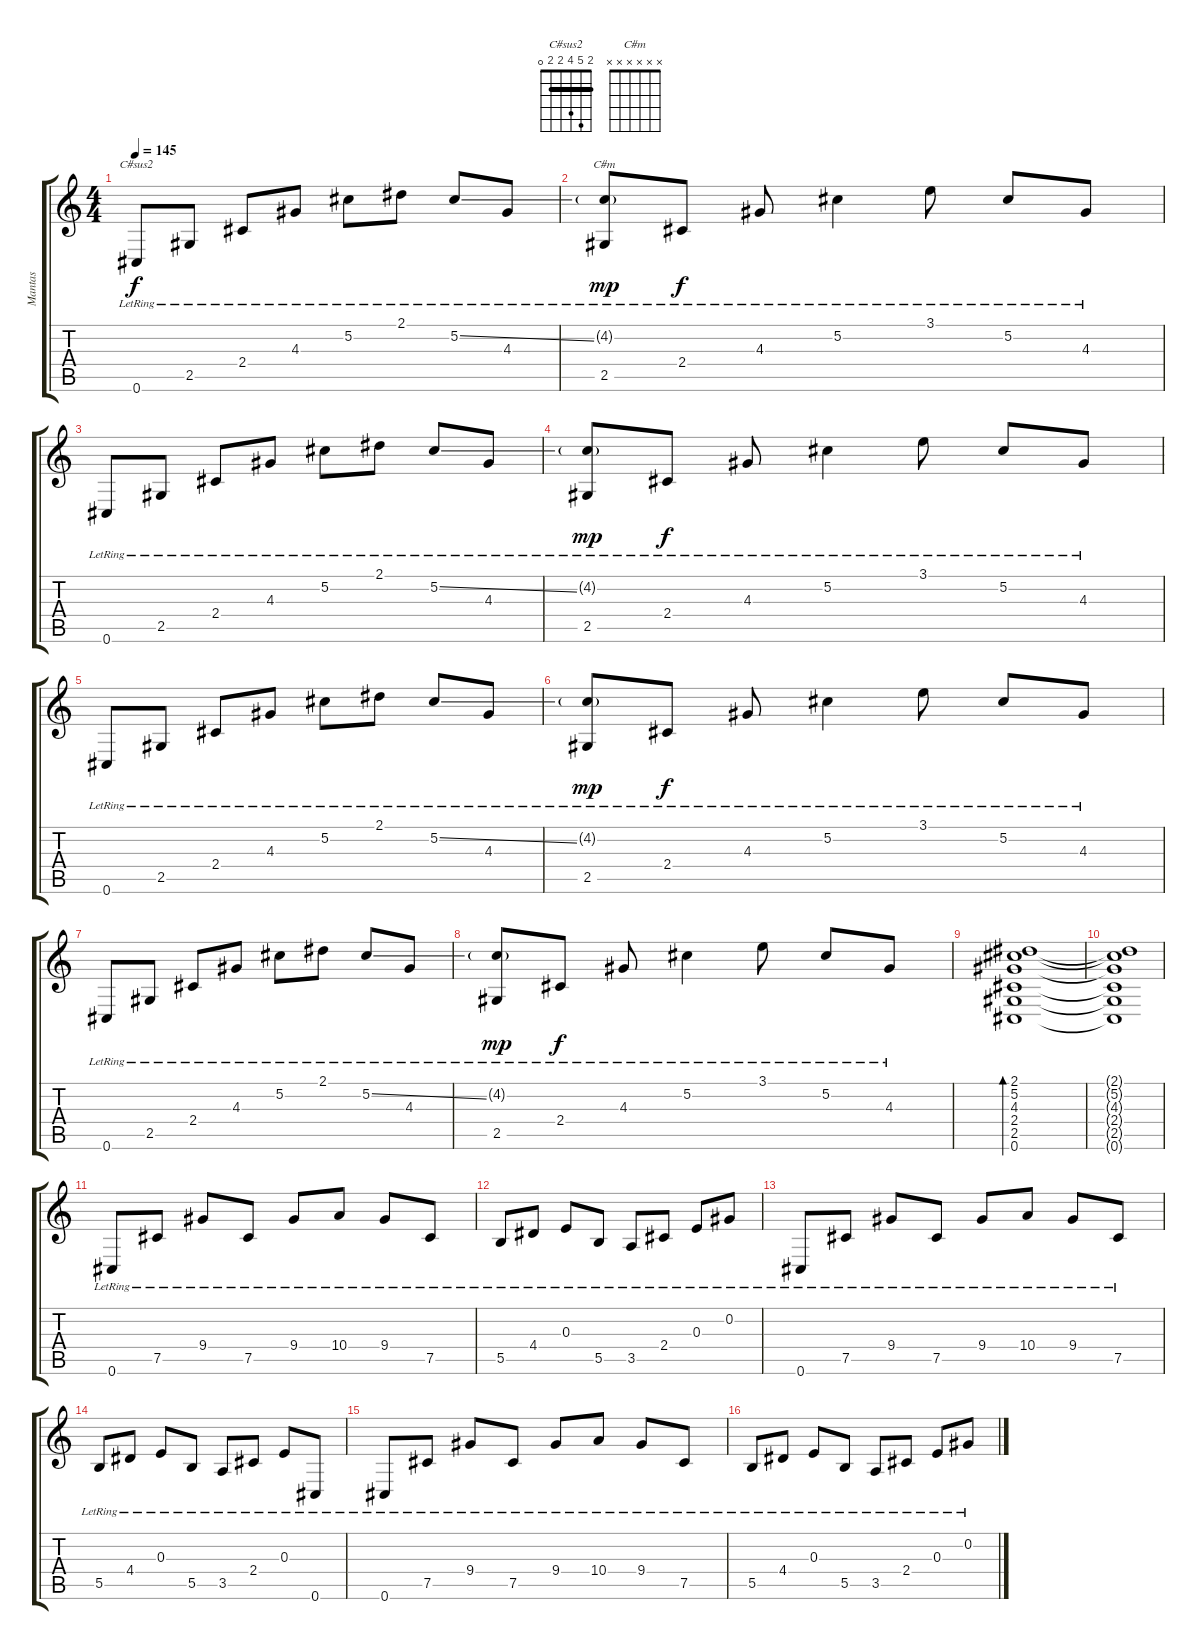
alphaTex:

\track ("Mantas" "Mantas") {instrument acousticguitarsteel}
\staff {score tabs}
\tuning (Db4 Ab3 E3 B2 Gb2 Db2) {hide}
\chord ("C#sus2" 2 5 4 2 2 0) {barre 2}
\chord ("C#m" x x x x x x)
\ts (4 4)
\tempo 145
\clef g2
\ks c
0.6{lr}.8{ch "C#sus2" dy f} 2.5{lr}.8 2.4{lr}.8 4.3{lr}.8 5.2{lr}.8 2.1{lr}.8 5.2{ss lr}.8 4.3{lr}.8 |
(4.2{g lr} 2.5{lr}).8{ch "C#m" dy mp} 2.4{lr}.8{dy f} 4.3{lr}.8 5.2{lr}.4 3.1{lr}.8 5.2{lr}.8 4.3{lr}.8 |
0.6{lr}.8 2.5{lr}.8 2.4{lr}.8 4.3{lr}.8 5.2{lr}.8 2.1{lr}.8 5.2{ss lr}.8 4.3{lr}.8 |
(4.2{g lr} 2.5{lr}).8{dy mp} 2.4{lr}.8{dy f} 4.3{lr}.8 5.2{lr}.4 3.1{lr}.8 5.2{lr}.8 4.3{lr}.8 |
0.6{lr}.8 2.5{lr}.8 2.4{lr}.8 4.3{lr}.8 5.2{lr}.8 2.1{lr}.8 5.2{ss lr}.8 4.3{lr}.8 |
(4.2{g lr} 2.5{lr}).8{dy mp} 2.4{lr}.8{dy f} 4.3{lr}.8 5.2{lr}.4 3.1{lr}.8 5.2{lr}.8 4.3{lr}.8 |
0.6{lr}.8 2.5{lr}.8 2.4{lr}.8 4.3{lr}.8 5.2{lr}.8 2.1{lr}.8 5.2{ss lr}.8 4.3{lr}.8 |
(4.2{g lr} 2.5{lr}).8{dy mp} 2.4{lr}.8{dy f} 4.3{lr}.8 5.2{lr}.4 3.1{lr}.8 5.2{lr}.8 4.3{lr}.8 |
(2.1 5.2 4.3 2.4 2.5 0.6).1{bd 240} |
(2.1{t} 5.2{t} 4.3{t} 2.4{t} 2.5{t} 0.6{t}).1{volume 10} |
0.6{lr}.8 7.5{lr}.8 9.4{lr}.8 7.5{lr}.8 9.4{lr}.8 10.4{lr}.8 9.4{lr}.8 7.5{lr}.8 |
5.5{lr}.8 4.4{lr}.8 0.3{lr}.8 5.5{lr}.8 3.5{lr}.8 2.4{lr}.8 0.3{lr}.8 0.2{lr}.8 |
0.6{lr}.8 7.5{lr}.8 9.4{lr}.8 7.5{lr}.8 9.4{lr}.8 10.4{lr}.8 9.4{lr}.8 7.5{lr}.8 |
5.5{lr}.8 4.4{lr}.8 0.3{lr}.8 5.5{lr}.8 3.5{lr}.8 2.4{lr}.8 0.3{lr}.8 0.6{lr}.8 |
0.6{lr}.8 7.5{lr}.8 9.4{lr}.8 7.5{lr}.8 9.4{lr}.8 10.4{lr}.8 9.4{lr}.8 7.5{lr}.8 |
5.5{lr}.8 4.4{lr}.8 0.3{lr}.8 5.5{lr}.8 3.5{lr}.8 2.4{lr}.8 0.3{lr}.8 0.2{lr}.8
